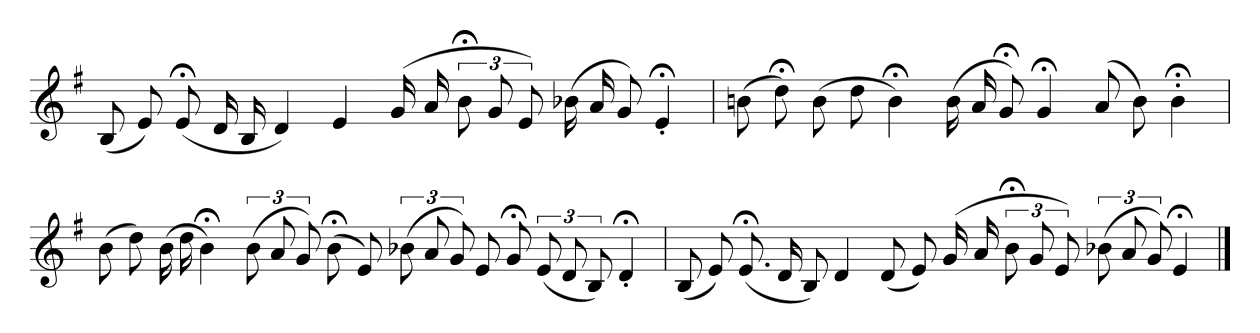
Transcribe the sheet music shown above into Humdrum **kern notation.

**kern
*part1
*staff1
*clefG2
*k[f#]
=1
(8B
8e)
(8e;<
16d
16B
4d)
4e
(16g
16a
12b;<
12g
12e)
(16b-X
16a
8g)
4e;<'
=
(8bn
8dd;<)
(8b
8dd
4b;<)
(16b
16a
8g;<)
4g;<
(8a
8b)
4b;<'
=
(8b
8dd)
(16b
16dd
4b;<)
(12b
12a
12g)
(8b;<
8e)
(12b-X
12a
12g)
8e
8g;<
(12e
12d
12B)
4d;<'
=
(8B
8e)
(8.e;<
16d
8B)
4d
(8d
8e)
(16g
16a
12b;<
12g
12e)
(12b-X
12a
12g)
4e;<
==
*-
